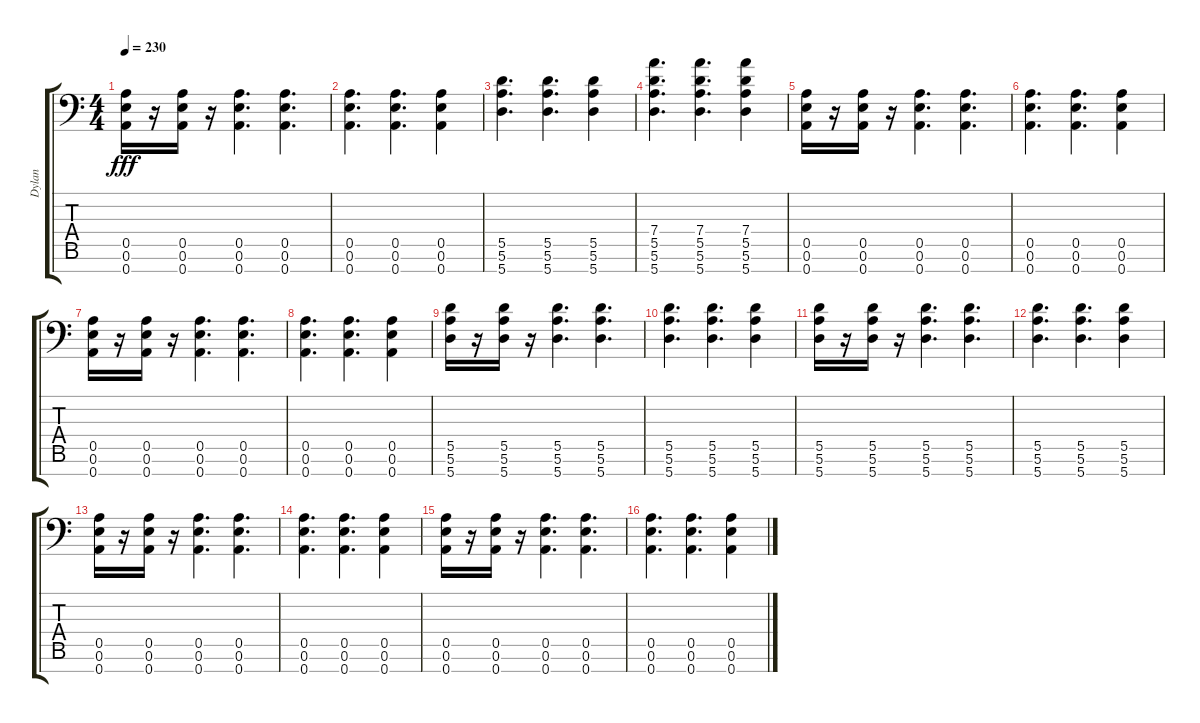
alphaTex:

\track ("Dylan" "Dylan") {instrument distortionguitar}
\staff {score tabs}
\tuning (E4 B3 G3 D3 A2 E2 A1) {hide}
\ts (4 4)
\tempo 230
\clef f4
\ks c
(0.5 0.6 0.7).16{dy fff beam merge} r.16 (0.5 0.6 0.7).16 r.16 (0.5 0.6 0.7).4{d} (0.5 0.6 0.7).4{d} |
(0.5 0.6 0.7).4{d} (0.5 0.6 0.7).4{d} (0.5 0.6 0.7).4 |
(5.5 5.6 5.7).4{d} (5.5 5.6 5.7).4{d} (5.5 5.6 5.7).4 |
(7.4 5.5 5.6 5.7).4{d} (7.4 5.5 5.6 5.7).4{d} (7.4 5.5 5.6 5.7).4 |
(0.5 0.6 0.7).16{beam merge} r.16 (0.5 0.6 0.7).16 r.16 (0.5 0.6 0.7).4{d} (0.5 0.6 0.7).4{d} |
(0.5 0.6 0.7).4{d} (0.5 0.6 0.7).4{d} (0.5 0.6 0.7).4 |
(0.5 0.6 0.7).16{beam merge} r.16 (0.5 0.6 0.7).16 r.16 (0.5 0.6 0.7).4{d} (0.5 0.6 0.7).4{d} |
(0.5 0.6 0.7).4{d} (0.5 0.6 0.7).4{d} (0.5 0.6 0.7).4 |
(5.5 5.6 5.7).16{beam merge} r.16 (5.5 5.6 5.7).16 r.16 (5.5 5.6 5.7).4{d} (5.5 5.6 5.7).4{d} |
(5.5 5.6 5.7).4{d} (5.5 5.6 5.7).4{d} (5.5 5.6 5.7).4 |
(5.5 5.6 5.7).16{beam merge} r.16 (5.5 5.6 5.7).16 r.16 (5.5 5.6 5.7).4{d} (5.5 5.6 5.7).4{d} |
(5.5 5.6 5.7).4{d} (5.5 5.6 5.7).4{d} (5.5 5.6 5.7).4 |
(0.5 0.6 0.7).16{beam merge} r.16 (0.5 0.6 0.7).16 r.16 (0.5 0.6 0.7).4{d} (0.5 0.6 0.7).4{d} |
(0.5 0.6 0.7).4{d} (0.5 0.6 0.7).4{d} (0.5 0.6 0.7).4 |
(0.5 0.6 0.7).16{beam merge} r.16 (0.5 0.6 0.7).16 r.16 (0.5 0.6 0.7).4{d} (0.5 0.6 0.7).4{d} |
(0.5 0.6 0.7).4{d} (0.5 0.6 0.7).4{d} (0.5 0.6 0.7).4
